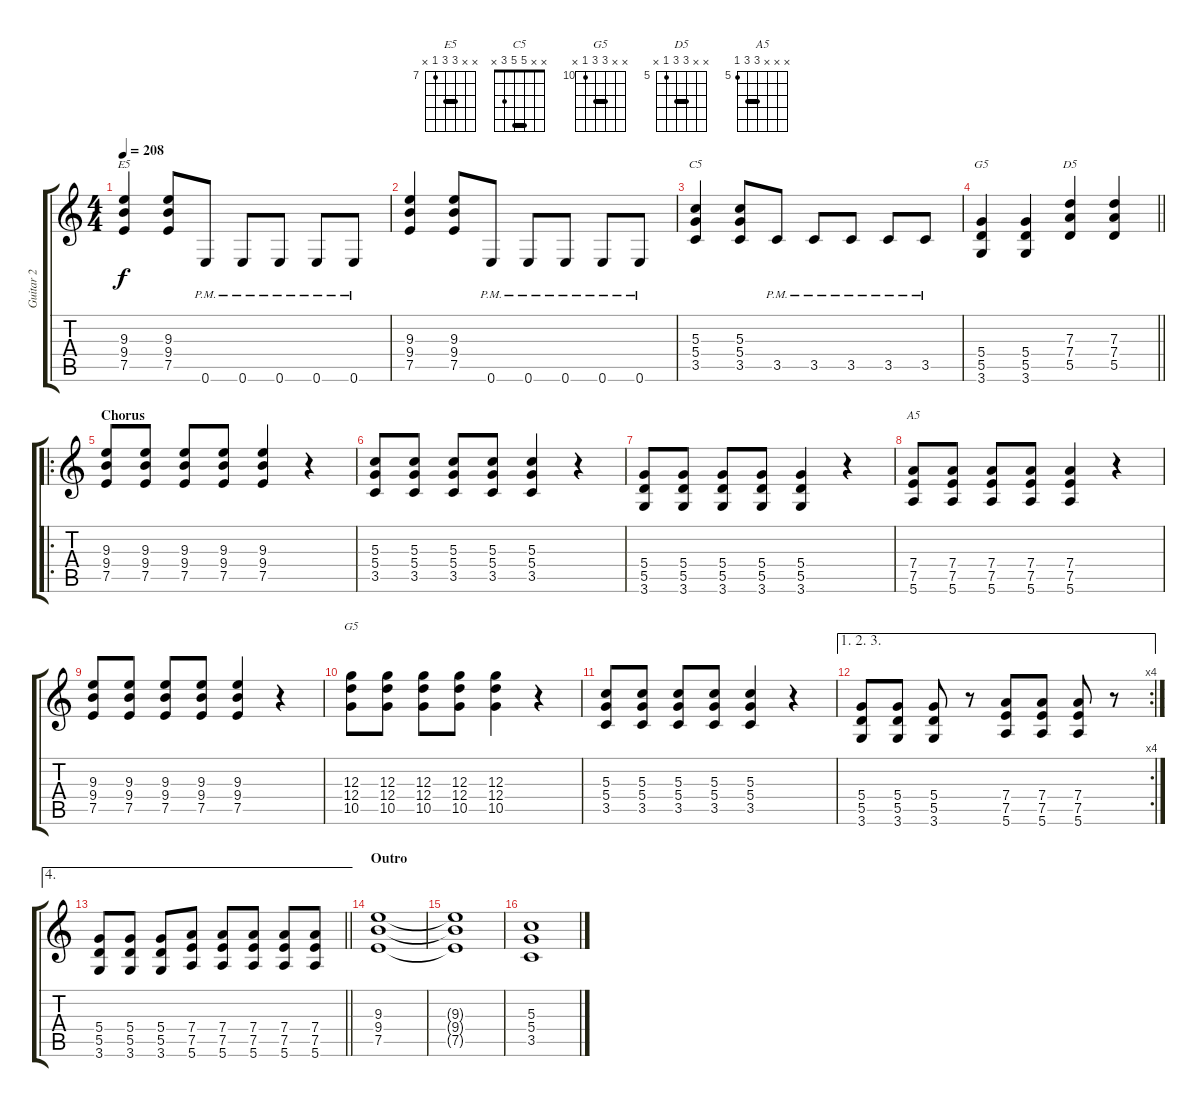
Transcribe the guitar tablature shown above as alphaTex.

\track ("Guitar 2" "Guitar 2") {instrument distortionguitar}
\staff {score tabs}
\tuning (E4 B3 G3 D3 A2 E2) {hide}
\chord ("E5" x x 9 9 7 x) {firstfret 7 barre 9}
\chord ("C5" x x 5 5 3 x) {barre 5}
\chord ("G5" x x x 5 5 3) {barre 5}
\chord ("D5" x x 7 7 5 x) {firstfret 5 barre 7}
\chord ("A5" x x x 7 7 5) {firstfret 5 barre 7}
\chord ("G5" x x 12 12 10 x) {firstfret 10 barre 12}
\ts (4 4)
\tempo 208
\clef g2
\ks c
(9.3 9.4 7.5).4{ch "E5" dy f} (9.3 9.4 7.5).8 0.6{pm}.8 0.6{pm}.8 0.6{pm}.8 0.6{pm}.8 0.6{pm}.8 |
(9.3 9.4 7.5).4 (9.3 9.4 7.5).8 0.6{pm}.8 0.6{pm}.8 0.6{pm}.8 0.6{pm}.8 0.6{pm}.8 |
(5.3 5.4 3.5).4{ch "C5"} (5.3 5.4 3.5).8 3.5{pm}.8 3.5{pm}.8 3.5{pm}.8 3.5{pm}.8 3.5{pm}.8 |
\barLineRight lightlight
(5.4 5.5 3.6).4{ch "G5"} (5.4 5.5 3.6).4 (7.3 7.4 5.5).4{ch "D5"} (7.3 7.4 5.5).4 |
\ro
\section ("" "Chorus")
(9.3 9.4 7.5).8 (9.3 9.4 7.5).8 (9.3 9.4 7.5).8 (9.3 9.4 7.5).8 (9.3 9.4 7.5).4 r.4 |
(5.3 5.4 3.5).8 (5.3 5.4 3.5).8 (5.3 5.4 3.5).8 (5.3 5.4 3.5).8 (5.3 5.4 3.5).4 r.4 |
(5.4 5.5 3.6).8 (5.4 5.5 3.6).8 (5.4 5.5 3.6).8 (5.4 5.5 3.6).8 (5.4 5.5 3.6).4 r.4 |
(7.4 7.5 5.6).8{ch "A5"} (7.4 7.5 5.6).8 (7.4 7.5 5.6).8 (7.4 7.5 5.6).8 (7.4 7.5 5.6).4 r.4 |
(9.3 9.4 7.5).8 (9.3 9.4 7.5).8 (9.3 9.4 7.5).8 (9.3 9.4 7.5).8 (9.3 9.4 7.5).4 r.4 |
(12.3 12.4 10.5).8{ch "G5"} (12.3 12.4 10.5).8 (12.3 12.4 10.5).8 (12.3 12.4 10.5).8 (12.3 12.4 10.5).4 r.4 |
(5.3 5.4 3.5).8 (5.3 5.4 3.5).8 (5.3 5.4 3.5).8 (5.3 5.4 3.5).8 (5.3 5.4 3.5).4 r.4 |
\ae (1 2 3)
\rc 4
(5.4 5.5 3.6).8 (5.4 5.5 3.6).8 (5.4 5.5 3.6).8 r.8 (7.4 7.5 5.6).8 (7.4 7.5 5.6).8 (7.4 7.5 5.6).8 r.8 |
\ae 4
\barLineRight lightlight
(5.4 5.5 3.6).8 (5.4 5.5 3.6).8 (5.4 5.5 3.6).8 (7.4 7.5 5.6).8 (7.4 7.5 5.6).8 (7.4 7.5 5.6).8 (7.4 7.5 5.6).8 (7.4 7.5 5.6).8 |
\section ("" "Outro")
(9.3 9.4 7.5).1 |
(9.3{t} 9.4{t} 7.5{t}).1 |
(5.3 5.4 3.5).1
